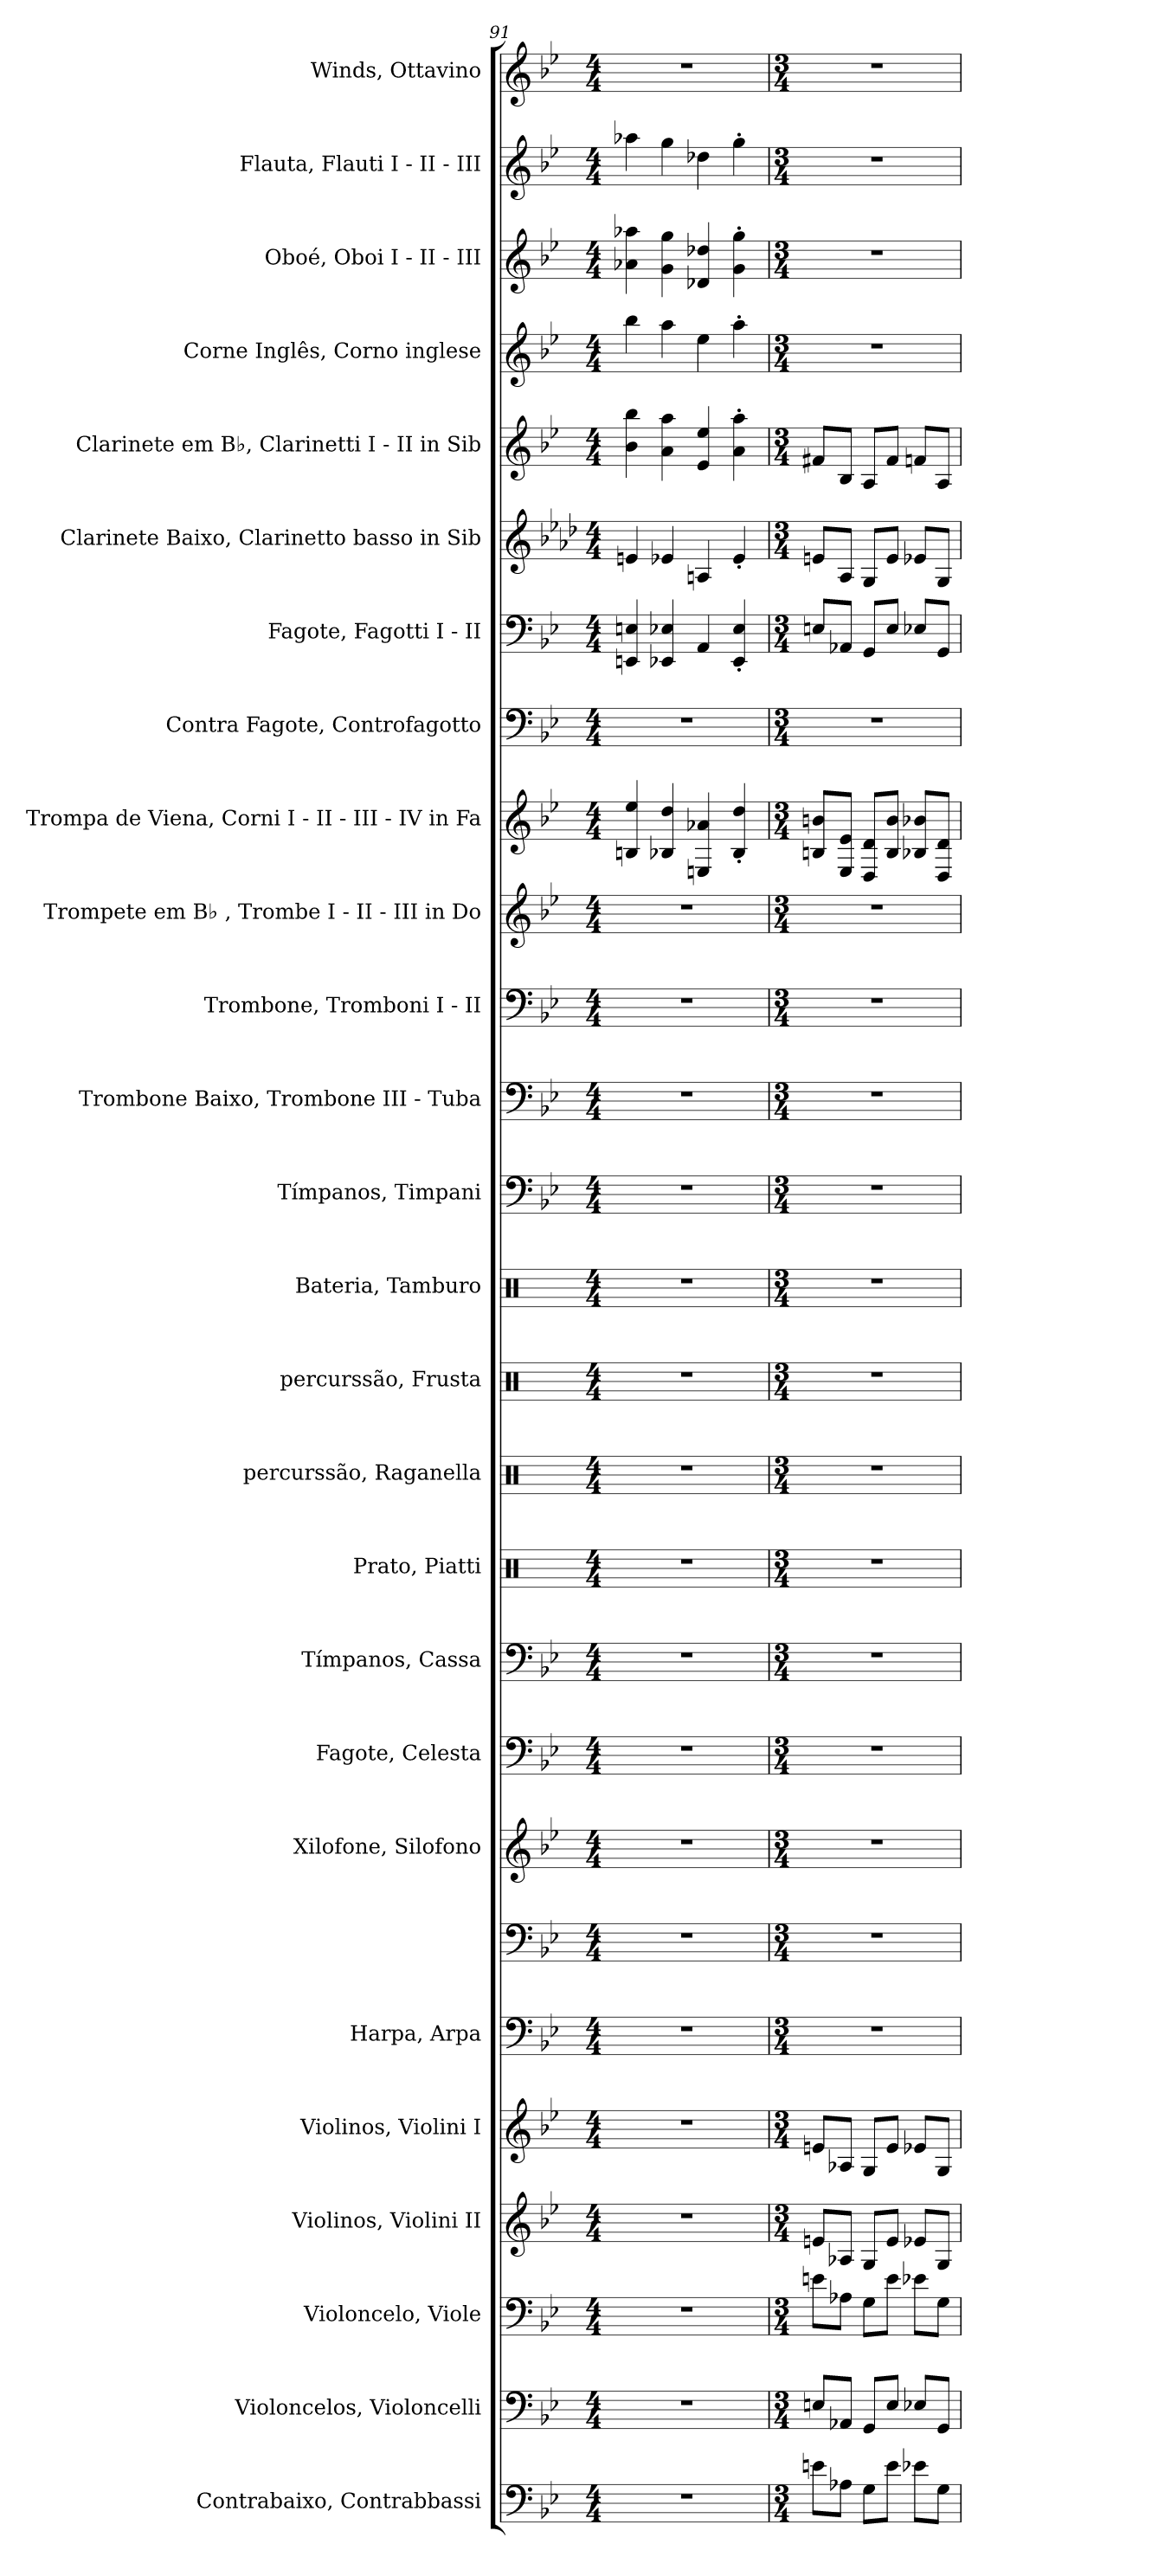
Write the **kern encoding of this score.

**kern	**kern	**kern	**kern	**kern	**kern	**kern	**kern	**kern	**kern	**kern	**kern	**kern	**kern	**kern	**kern	**kern	**kern	**kern	**kern	**kern	**kern	**kern	**kern	**kern	**kern	**kern
*part26	*part25	*part24	*part23	*part22	*part21	*part21	*part20	*part19	*part18	*part17	*part16	*part15	*part14	*part13	*part12	*part11	*part10	*part9	*part8	*part7	*part6	*part5	*part4	*part3	*part2	*part1
*staff27	*staff26	*staff25	*staff24	*staff23	*staff22	*staff21	*staff20	*staff19	*staff18	*staff17	*staff16	*staff15	*staff14	*staff13	*staff12	*staff11	*staff10	*staff9	*staff8	*staff7	*staff6	*staff5	*staff4	*staff3	*staff2	*staff1
*I"Contrabaixo, Contrabbassi	*I"Violoncelos, Violoncelli	*I"Violoncelo, Viole	*I"Violinos, Violini II	*I"Violinos, Violini I	*I"Harpa, Arpa	*	*I"Xilofone, Silofono	*I"Fagote, Celesta	*I"Tímpanos, Cassa	*I"Prato, Piatti	*I"percurssão, Raganella	*I"percurssão, Frusta	*I"Bateria, Tamburo	*I"Tímpanos, Timpani	*I"Trombone Baixo, Trombone III - Tuba	*I"Trombone, Tromboni I - II	*I"Trompete em B♭ , Trombe I - II - III in Do	*I"Trompa de Viena, Corni I - II - III - IV in Fa	*I"Contra Fagote, Controfagotto	*I"Fagote, Fagotti I - II	*I"Clarinete Baixo, Clarinetto basso in Sib	*I"Clarinete em B♭, Clarinetti I - II in Sib	*I"Corne Inglês, Corno inglese	*I"Oboé, Oboi I - II - III	*I"Flauta, Flauti I - II - III	*I"Winds, Ottavino
*I'Cb.	*I'Vcs.	*I'Vc.	*I'Vno.	*I'Vno.	*I'Hpa.	*	*I'Xil.	*I'Fg.	*	*I'Prt.	*I'Perc.	*I'Perc.	*	*I'Timp.	*I'Tbn. B.	*I'Tbn.	*I'Tp. B♭	*	*I'Ct. Fg.	*I'Fg.	*I'Cl. B.	*I'Cl. B♭	*I'C. I.	*I'Ob.	*I'Fl.	*I'Wi.
*clefF4	*clefF4	*clefF4	*clefG2	*clefG2	*clefF4	*clefF4	*clefG2	*clefF4	*clefF4	*clefX	*clefX	*clefX	*clefX	*clefF4	*clefF4	*clefF4	*clefG2	*clefG2	*clefF4	*clefF4	*clefG2	*clefG2	*clefG2	*clefG2	*clefG2	*clefG2
*ITrd7c12	*	*	*	*	*	*	*ITrd-7c-12	*	*	*	*	*	*	*	*	*	*ITrd1c2	*ITrd4c7	*ITrd7c12	*	*ITrd8c14	*ITrd1c2	*ITrd4c7	*	*	*
*k[b-e-]	*k[b-e-]	*k[b-e-]	*k[b-e-]	*k[b-e-]	*k[b-e-]	*k[b-e-]	*k[b-e-]	*k[b-e-]	*k[b-e-]	*k[]	*k[]	*k[]	*k[]	*k[b-e-]	*k[b-e-]	*k[b-e-]	*k[b-e-a-d-]	*k[b-e-a-]	*k[b-e-]	*k[b-e-]	*k[b-e-a-d-]	*k[b-e-a-d-]	*k[b-e-a-]	*k[b-e-]	*k[b-e-]	*k[b-e-]
*M4/4	*M4/4	*M4/4	*M4/4	*M4/4	*M4/4	*M4/4	*M4/4	*M4/4	*M4/4	*M4/4	*M4/4	*M4/4	*M4/4	*M4/4	*M4/4	*M4/4	*M4/4	*M4/4	*M4/4	*M4/4	*M4/4	*M4/4	*M4/4	*M4/4	*M4/4	*M4/4
=91	=91	=91	=91	=91	=91	=91	=91	=91	=91	=91	=91	=91	=91	=91	=91	=91	=91	=91	=91	=91	=91	=91	=91	=91	=91	=91
*	*	*	*	*	*	*	*	*	*	*	*	*	*	*	*	*	*	*	*	*	*	*	*	*	*	*^
1r	1r	1r	1r	1r	1r	1r	1r	1r	1r	1r	1r	1r	1r	1r	1r	1r	1r	4En/ 4a-/	1r	4EEn/ 4En/	4En/	4a-\ 4aa-\	4ee-\	4a-X\ 4aa-X\	4aa-X\	1r	2.ryy
.	.	.	.	.	.	.	.	.	.	.	.	.	.	.	.	.	.	4E-X/ 4g/	.	4EE-X/ 4E-X/	4E-X/	4g\ 4gg\	4dd\	4g\ 4gg\	4gg\	.	.
.	.	.	.	.	.	.	.	.	.	.	.	.	.	.	.	.	.	4AAn/ 4d-X/	.	4AA/	4AAn/	4d-/ 4dd-/	4a-\	4d-X/ 4dd-X/	4dd-X\	.	.
*	*	*	*	*	*	*	*	*	*	*	*	*	*	*	*	*	*	*	*	*	*	*	*	*	*	*MM75	*
.	.	.	.	.	.	.	.	.	.	.	.	.	.	.	.	.	.	4E-/' 4g/'	.	4EE-/' 4E-/'	4E-'/	4g\' 4gg\'	4dd'\	4g\' 4gg\'	4gg'\	.	4ryy
*	*	*	*	*	*	*	*	*	*	*	*	*	*	*	*	*	*	*	*	*	*	*	*	*	*	*v	*v
=92	=92	=92	=92	=92	=92	=92	=92	=92	=92	=92	=92	=92	=92	=92	=92	=92	=92	=92	=92	=92	=92	=92	=92	=92	=92	=92
*M3/4	*M3/4	*M3/4	*M3/4	*M3/4	*M3/4	*M3/4	*M3/4	*M3/4	*M3/4	*M3/4	*M3/4	*M3/4	*M3/4	*M3/4	*M3/4	*M3/4	*M3/4	*M3/4	*M3/4	*M3/4	*M3/4	*M3/4	*M3/4	*M3/4	*M3/4	*M3/4
*	*	*	*	*	*	*	*	*	*	*	*	*	*	*	*	*	*	*	*	*	*	*	*	*	*	*MM285
8En\L	8En/L	8en\L	8en/L	8en/L	2.r	2.r	2.r	2.r	2.r	2.r	2.r	2.r	2.r	2.r	2.r	2.r	2.r	8En/ 8en/L	2.r	8En/L	8En/L	8en/L	2.r	2.r	2.r	2.r
8AA-X\J	8AA-X/J	8A-X\J	8A-X/J	8A-X/J	.	.	.	.	.	.	.	.	.	.	.	.	.	8AA-/ 8A-/J	.	8AA-X/J	8AA-/J	8A-/J	.	.	.	.
8GG\L	8GG/L	8G\L	8G/L	8G/L	.	.	.	.	.	.	.	.	.	.	.	.	.	8GG/ 8G/L	.	8GG/L	8GG/L	8G/L	.	.	.	.
8E\J	8E/J	8e\J	8e/J	8e/J	.	.	.	.	.	.	.	.	.	.	.	.	.	8E/ 8e/J	.	8E/J	8E/J	8e/J	.	.	.	.
8E-X\L	8E-X/L	8e-X\L	8e-X/L	8e-X/L	.	.	.	.	.	.	.	.	.	.	.	.	.	8E-X/ 8e-X/L	.	8E-X/L	8E-X/L	8e-X/L	.	.	.	.
8GG\J	8GG/J	8G\J	8G/J	8G/J	.	.	.	.	.	.	.	.	.	.	.	.	.	8GG/ 8G/J	.	8GG/J	8GG/J	8G/J	.	.	.	.
=	=	=	=	=	=	=	=	=	=	=	=	=	=	=	=	=	=	=	=	=	=	=	=	=	=	=
*-	*-	*-	*-	*-	*-	*-	*-	*-	*-	*-	*-	*-	*-	*-	*-	*-	*-	*-	*-	*-	*-	*-	*-	*-	*-	*-
